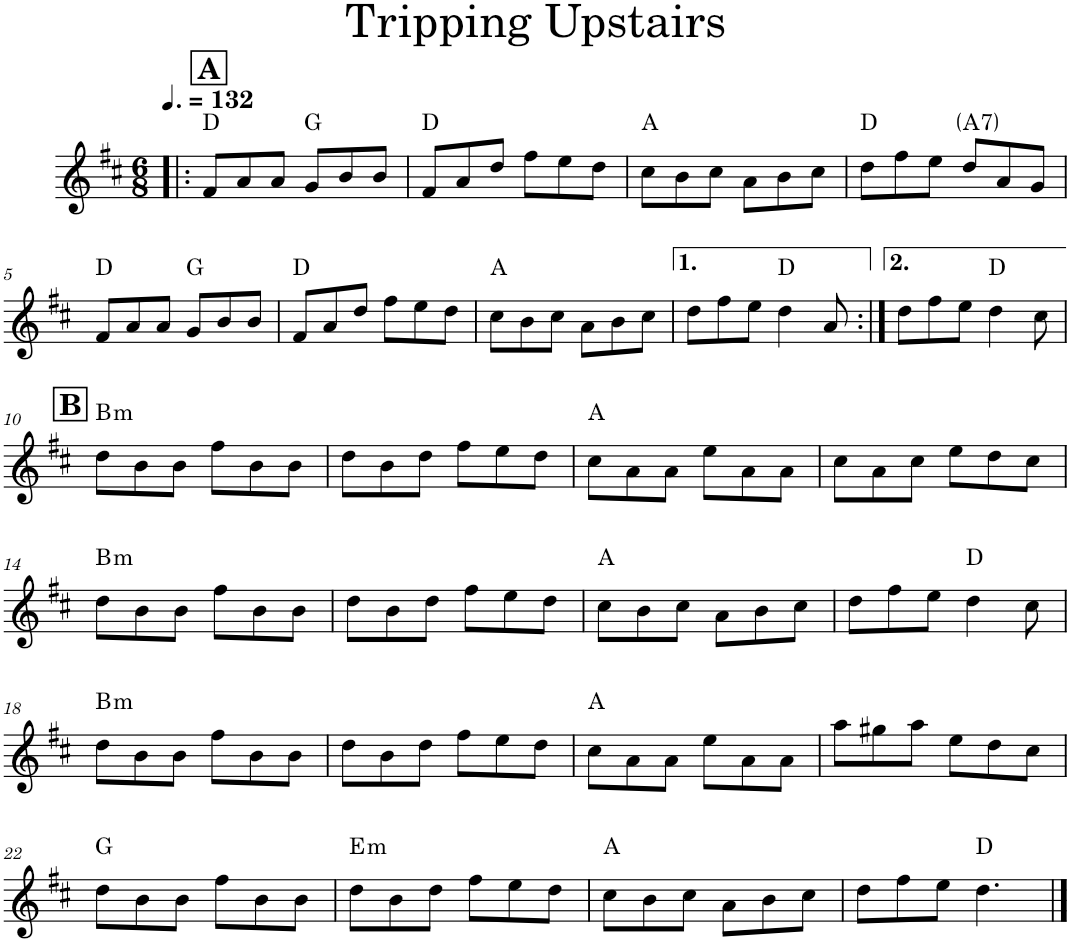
**kern	**harte
*part1	*part1
*staff1	*
*I"Piano	*
*I'Pno.	*
*clefG2	*
*k[f#c#]	*
*M6/8	*
*MM198	*
!!LO:REH:place=s1:a:B:cj:fs=14:t=A
=1!|:	=1!|:
8f#/L	D:maj
8a/	.
8a/J	.
8g/L	G:maj
8b/	.
8b/J	.
=2	=2
8f#/L	D:maj
8a/	.
8dd/J	.
8ff#\L	.
8ee\	.
8dd\J	.
=3	=3
8cc#\L	A:maj
8b\	.
8cc#\J	.
8a\L	.
8b\	.
8cc#\J	.
=4	=4
8dd\L	D:maj
8ff#\	.
8ee\J	.
!	!LO:H:kt=7
8dd/L	A:7
8a/	.
8g/J	.
!!LO:LB:g=z
=5	=5
8f#/L	D:maj
8a/	.
8a/J	.
8g/L	G:maj
8b/	.
8b/J	.
=6	=6
8f#/L	D:maj
8a/	.
8dd/J	.
8ff#\L	.
8ee\	.
8dd\J	.
=7	=7
8cc#\L	A:maj
8b\	.
8cc#\J	.
8a\L	.
8b\	.
8cc#\J	.
=8	=8
8dd\L	.
8ff#\	.
8ee\J	.
4dd\	D:maj
8a/	.
=9:|!	=9:|!
8dd\L	.
8ff#\	.
8ee\J	.
4dd\	D:maj
8cc#\	.
!!LO:LB:g=z
!!LO:REH:place=s1:a:B:cj:fs=14:t=B
=10	=10
!	!LO:H:kt=m
8dd\L	B:min
8b\	.
8b\J	.
8ff#\L	.
8b\	.
8b\J	.
=11	=11
8dd\L	.
8b\	.
8dd\J	.
8ff#\L	.
8ee\	.
8dd\J	.
=12	=12
8cc#\L	A:maj
8a\	.
8a\J	.
8ee\L	.
8a\	.
8a\J	.
=13	=13
8cc#\L	.
8a\	.
8cc#\J	.
8ee\L	.
8dd\	.
8cc#\J	.
!!LO:LB:g=z
=14	=14
!	!LO:H:kt=m
8dd\L	B:min
8b\	.
8b\J	.
8ff#\L	.
8b\	.
8b\J	.
=15	=15
8dd\L	.
8b\	.
8dd\J	.
8ff#\L	.
8ee\	.
8dd\J	.
=16	=16
8cc#\L	A:maj
8b\	.
8cc#\J	.
8a\L	.
8b\	.
8cc#\J	.
=17	=17
8dd\L	.
8ff#\	.
8ee\J	.
4dd\	D:maj
8cc#\	.
!!LO:LB:g=z
=18	=18
!	!LO:H:kt=m
8dd\L	B:min
8b\	.
8b\J	.
8ff#\L	.
8b\	.
8b\J	.
=19	=19
8dd\L	.
8b\	.
8dd\J	.
8ff#\L	.
8ee\	.
8dd\J	.
=20	=20
8cc#\L	A:maj
8a\	.
8a\J	.
8ee\L	.
8a\	.
8a\J	.
=21	=21
8aa\L	.
8gg#X\	.
8aa\J	.
8ee\L	.
8dd\	.
8cc#\J	.
!!LO:LB:g=z
=22	=22
8dd\L	G:maj
8b\	.
8b\J	.
8ff#\L	.
8b\	.
8b\J	.
=23	=23
!	!LO:H:kt=m
8dd\L	E:min
8b\	.
8dd\J	.
8ff#\L	.
8ee\	.
8dd\J	.
=24	=24
8cc#\L	A:maj
8b\	.
8cc#\J	.
8a\L	.
8b\	.
8cc#\J	.
=25	=25
8dd\L	.
8ff#\	.
8ee\J	.
4.dd\	D:maj
==	==
*-	*-
